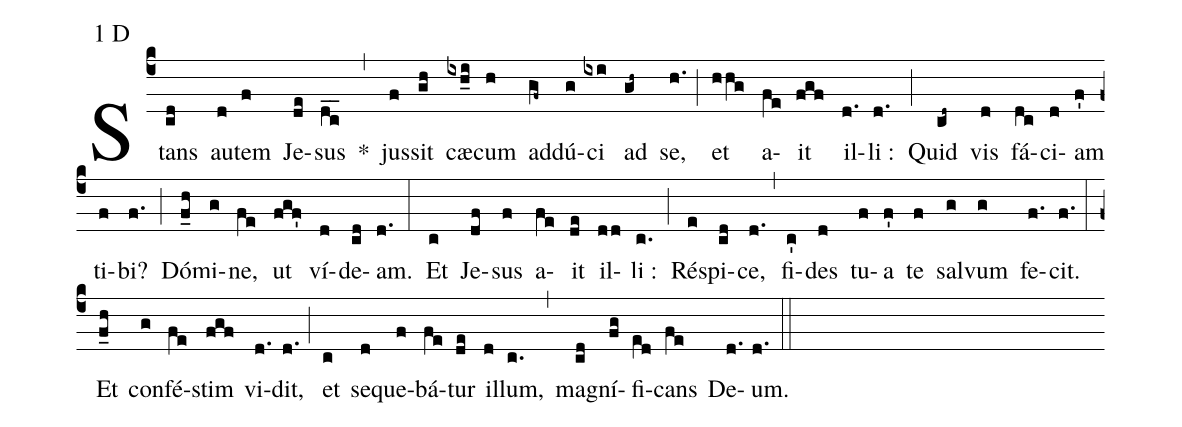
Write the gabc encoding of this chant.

mode:1 D;
%%
(c4) Stans(cd) au(d)tem(f) Je(de)sus(dc__) *(,) jus(f)sit(gh) cæ(ixh_i)cum(h) ad(gf~)dú(g)ci(ixi) ad(gh~) se,(h.) (;) et(hhg) a(fe)it(fgf) il(d.)li :(d.) (;) Quid(cd~) vis(d) fá(dc)ci(d)am(f') ti(f)bi?(f.) (;) Dó(f_h)mi(g)ne,(fe) ut(fgf') ví(d)de(cd)am.(d.) (:) Et(c) Je(df)sus(f) a(fe)it(de) il(dd)li :(c.) (;) Ré(e)spi(cd)ce,(d.) (,) fi(c')des(d) tu(f)a(f') te(f) sal(g)vum(g) fe(f.)cit.(f.) (:) Et(f_h) con(g)fé(fe)stim(fgf) vi(d.)dit,(d.) (;) et(c) se(d)que(f)bá(fe)tur(de) il(d)lum,(c.) (,) ma(cd)gní(fg)fi(e[ll:1]d)cans(fe) De(d.)um.(d.) (::)
